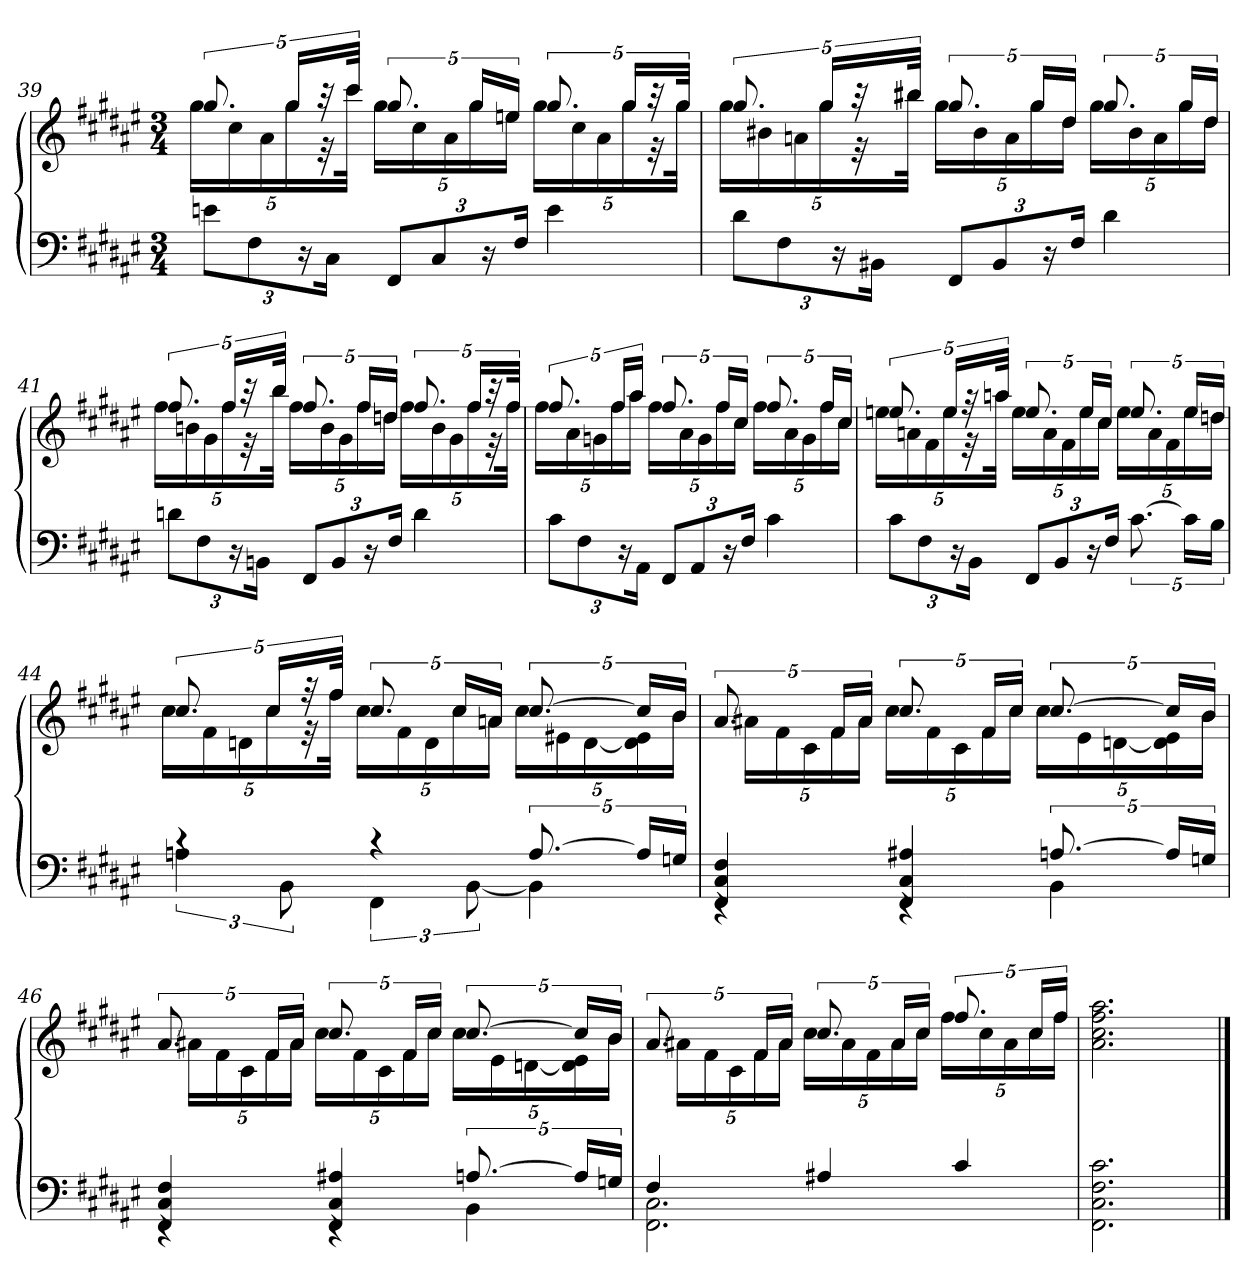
**kern	**kern
*part1	*part1
*staff2	*staff1
*clefF4	*clefG2
*k[f#c#g#d#a#e#]	*k[f#c#g#d#a#e#]
*F#:	*F#:
*M3/4	*M3/4
=39	=39
*	*^
12enL	10.gg#	20gg#LL
.	.	20cc#
12F#	.	.
.	.	20a#
.	20gg#LL	20gg#
24r	.	.
.	40r	40r
24C#Jk	.	.
.	40ccc#JJk	40ccc#JJk
12FF#L	10.gg#	20gg#LL
.	.	20cc#
12C#	.	.
.	.	20a#
.	20gg#LL	20gg#
24r	.	.
.	20eenJJ	20eeJJ
24F#Jk	.	.
4e	10.gg#	20gg#LL
.	.	20cc#
.	.	20a#
.	20gg#LL	20gg#
.	40r	40r
.	40gg#JJk	40gg#JJk
=40	=40	=40
12d#L	10.gg#	20gg#LL
.	.	20b#X
12F#	.	.
.	.	20an
.	20gg#LL	20gg#
24r	.	.
.	40r	40r
24BB#XJk	.	.
.	40bb#XJJk	40bb#XJJk
12FF#L	10.gg#	20gg#LL
.	.	20b#
12BB#	.	.
.	.	20a
.	20gg#LL	20gg#
24r	.	.
.	20dd#JJ	20dd#JJ
24F#Jk	.	.
4d#	10.gg#	20gg#LL
.	.	20b#
.	.	20a
.	20gg#LL	20gg#
.	20dd#JJ	20dd#JJ
=41	=41	=41
12dnL	10.ff#	20ff#LL
.	.	20bn
12F#	.	.
.	.	20g#
.	20ff#LL	20ff#
24r	.	.
.	40r	40r
24BBnJk	.	.
.	40bbJJk	40bbJJk
12FF#L	10.ff#	20ff#LL
.	.	20b
12BB	.	.
.	.	20g#
.	20ff#LL	20ff#
24r	.	.
.	20ddnJJ	20ddJJ
24F#Jk	.	.
4d	10.ff#	20ff#LL
.	.	20b
.	.	20g#
.	20ff#LL	20ff#
.	40r	40r
.	40ff#JJk	40ff#JJk
=42	=42	=42
12c#L	10.ff#	20ff#LL
.	.	20a#
12F#	.	.
.	.	20gn
.	20ff#LL	20ff#
24r	.	.
.	20aa#JJ	20aa#JJ
24AA#Jk	.	.
12FF#L	10.ff#	20ff#LL
.	.	20a#
12AA#	.	.
.	.	20g
.	20ff#LL	20ff#
24r	.	.
.	20cc#JJ	20cc#JJ
24F#Jk	.	.
4c#	10.ff#	20ff#LL
.	.	20a#
.	.	20g
.	20ff#LL	20ff#
.	20cc#JJ	20cc#JJ
=43	=43	=43
12c#L	10.een	20eeLL
.	.	20an
12F#	.	.
.	.	20f#
.	20eeLL	20ee
24r	.	.
.	40r	40r
24BBJk	.	.
.	40aanJJk	40aaJJk
12FF#L	10.ee	20eeLL
.	.	20a
12BB	.	.
.	.	20f#
.	20eeLL	20ee
24r	.	.
.	20cc#JJ	20cc#JJ
24F#Jk	.	.
[10.c#	10.ee	20eeLL
.	.	20a
.	.	20f#
20c#LL]	20eeLL	20ee
20BJJ	20ddnJJ	20ddJJ
=44	=44	=44
*^	*	*
4rc	6An	10.cc#	20cc#LL
.	.	.	20f#
.	.	.	20dn
.	.	20cc#LL	20cc#
.	12BB	.	.
.	.	40r	40r
.	.	40ff#JJk	40ff#JJk
4rc	6FF#	10.cc#	20cc#LL
.	.	.	20f#
.	.	.	20d
.	.	20cc#LL	20cc#
.	[12BB	.	.
.	.	20anJJ	20aJJ
[10.A	4BB]	[10.cc#	20cc#LL
.	.	.	20e#X
.	.	.	[20d
20ALL]	.	20cc#LL]	20d] 20e#
20GnJJ	.	20bJJ	20bJJ
=45	=45	=45	=45
4FF# 4C# 4F#	4rEE	10.a#	20a#XLL
.	.	.	20f#
.	.	.	20c#
.	.	20f#LL	20f#
.	.	20a#JJ	20a#JJ
4FF# 4C# 4A#X	4rEE	10.cc#	20cc#LL
.	.	.	20f#
.	.	.	20c#
.	.	20f#LL	20f#
.	.	20cc#JJ	20cc#JJ
[10.An	4BB	[10.cc#	20cc#LL
.	.	.	20e#
.	.	.	[20dn
20ALL]	.	20cc#LL]	20d] 20e#
20GnJJ	.	20bJJ	20bJJ
=46	=46	=46	=46
4FF# 4C# 4F#	4rEE	10.a#	20a#XLL
.	.	.	20f#
.	.	.	20c#
.	.	20f#LL	20f#
.	.	20a#JJ	20a#JJ
4FF# 4C# 4A#X	4rEE	10.cc#	20cc#LL
.	.	.	20f#
.	.	.	20c#
.	.	20f#LL	20f#
.	.	20cc#JJ	20cc#JJ
[10.An	4BB	[10.cc#	20cc#LL
.	.	.	20e#
.	.	.	[20dn
20ALL]	.	20cc#LL]	20d] 20e#
20GnJJ	.	20bJJ	20bJJ
=47	=47	=47	=47
4F#	2.FF# 2.C#	10.a#	20a#XLL
.	.	.	20f#
.	.	.	20c#
.	.	20f#LL	20f#
.	.	20a#JJ	20a#JJ
4A#X	.	10.cc#	20cc#LL
.	.	.	20a#
.	.	.	20f#
.	.	20a#LL	20a#
.	.	20cc#JJ	20cc#JJ
4c#	.	10.ff#	20ff#LL
.	.	.	20cc#
.	.	.	20a#
.	.	20cc#LL	20cc#
.	.	20ff#JJ	20ff#JJ
*v	*v	*	*
*	*v	*v
=48	=48
2.FF# 2.C# 2.F# 2.c#	2.a# 2.cc# 2.ff# 2.aa#
==	==
*-	*-
